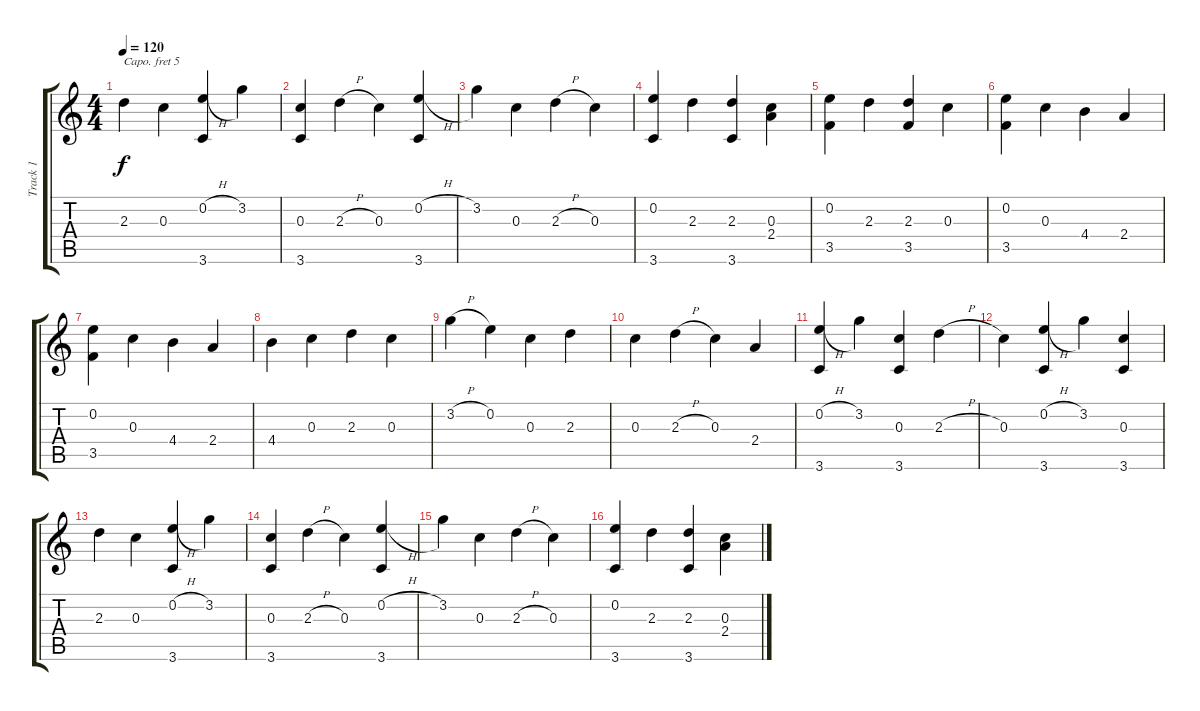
\track ("Track 1" "Track 1") {instrument acousticguitarsteel}
\staff {score tabs}
\capo 5
\tuning (E4 B3 G3 D3 A2 E2) {hide}
\ts (4 4)
\tempo 120
\clef g2
\ks c
2.3.4{dy f} 0.3.4 (0.2{h} 3.6).4 3.2.4 |
(0.3 3.6).4 2.3{h}.4 0.3.4 (0.2{h} 3.6).4 |
3.2.4 0.3.4 2.3{h}.4 0.3.4 |
(0.2 3.6).4 2.3.4 (2.3 3.6).4 (0.3 2.4).4 |
(0.2 3.5).4 2.3.4 (2.3 3.5).4 0.3.4 |
(0.2 3.5).4 0.3.4 4.4.4 2.4.4 |
(0.2 3.5).4 0.3.4 4.4.4 2.4.4 |
4.4.4 0.3.4 2.3.4 0.3.4 |
3.2{h}.4 0.2.4 0.3.4 2.3.4 |
0.3.4 2.3{h}.4 0.3.4 2.4.4 |
(0.2{h} 3.6).4 3.2.4 (0.3 3.6).4 2.3{h}.4 |
0.3.4 (0.2{h} 3.6).4 3.2.4 (0.3 3.6).4 |
2.3.4 0.3.4 (0.2{h} 3.6).4 3.2.4 |
(0.3 3.6).4 2.3{h}.4 0.3.4 (0.2{h} 3.6).4 |
3.2.4 0.3.4 2.3{h}.4 0.3.4 |
(0.2 3.6).4 2.3.4 (2.3 3.6).4 (0.3 2.4).4
